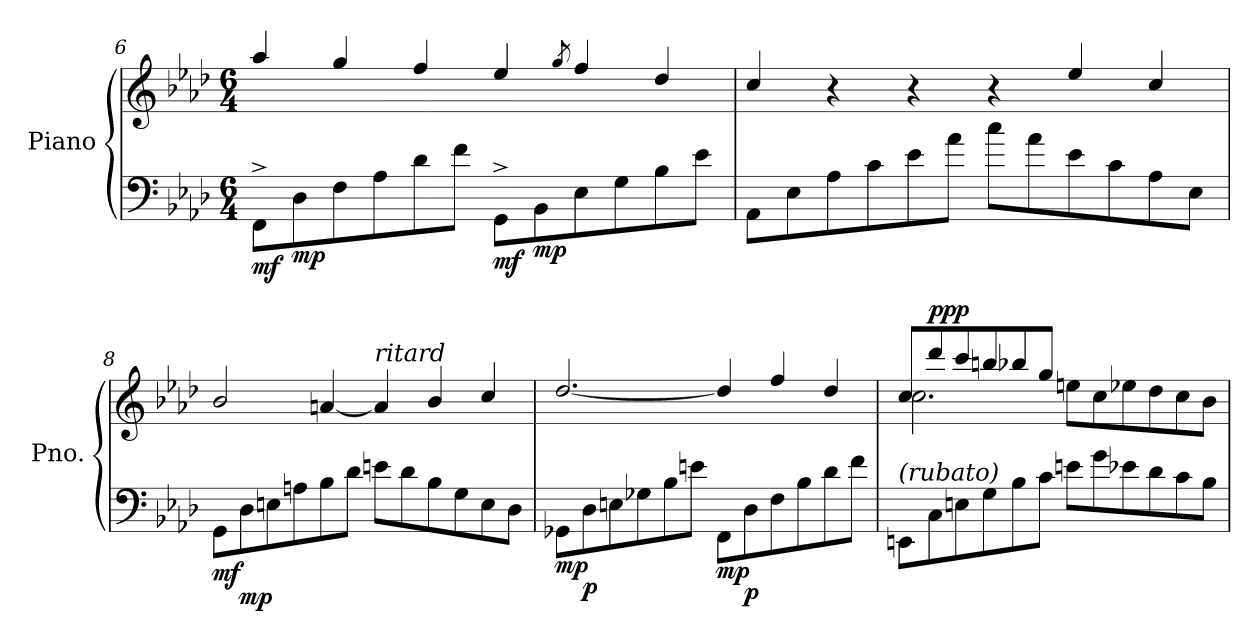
**kern	**kern	**dynam
*part1	*part1	*part1
*staff2	*staff1	*staff1/2
*I"Piano	*	*
*I'Pno.	*	*
*clefF4	*clefG2	*
*k[b-e-a-d-]	*k[b-e-a-d-]	*
*M6/4	*M6/4	*
=6	=6	=6
!	!	!LO:DY:b=2
8FF^\L	4aa-/	mf
!	!	!LO:DY:b=2
8D-\	.	mp
8F\	4gg/	.
8A-\	.	.
8d-\	4ff/	.
8f\J	.	.
!	!	!LO:DY:b=2
8GG^\L	4ee-/	mf
!	!	!LO:DY:b=2
8BB-\	.	mp
.	8qgg/	.
8E-\	4ff/	.
8G\	.	.
8B-\	4dd-/	.
8e-\J	.	.
!!LO:LB:g=z
=7	=7	=7
8AA-\L	4cc/	.
8E-\	.	.
8A-\	4r	.
8c\	.	.
8e-\	4r	.
8a-\J	.	.
8cc\L	4r	.
8a-\	.	.
8e-\	4ee-/	.
8c\	.	.
8A-\	4cc/	.
8E-\J	.	.
=8	=8	=8
!	!	!LO:DY:b=2
8GG\L	2b-/	mf
!	!	!LO:DY:b=2
8D-\	.	mp
8En\	.	.
8An\	.	.
8B-\	[4an/	.
8d-\J	.	.
!	!LO:TX:a:i:t=ritard	!
8en\L	4a/]	.
8d-\	.	.
!	!	!LO:DY:b=2
!	!	!LO:DY:n=1:a
8B-\	4b-/	p mp
8G\	.	.
8E\	4cc/	.
8D-\J	.	.
=9	=9	=9
!	!	!LO:DY:b=2
8GG-X\L	[2.dd-/	mp
!	!	!LO:DY:b=2
8D-\	.	p
8En\	.	.
8G-X\	.	.
8B-\	.	.
8en\J	.	.
*	*MM132	*
!	!	!LO:DY:b=2
8FF\L	4dd-/]	mp
!	!	!LO:DY:b=2
8D-\	.	p
8F\	4ff/	.
8B-\	.	.
8d-\	4dd-/	.
8f\J	.	.
!!LO:LB:g=z
=10	=10	=10
*	*^	*
!LO:TX:a:i:t=(rubato)	!	!	!
8EEn\L	8cc/L	2.cc\	.
*	*MM80	*	*
!	!	!	!LO:DY:b=2
!	!	!	!LO:DY:n=1:a
8C\	8ddd-/	.	pp p
8En\	8ccc/	.	.
*	*MM132	*	*
8G\	8bbn/	.	.
8B-\	8bb-X/	.	.
8c\J	8gg/J	.	.
8en\L	8een\L	4ryy	.
8g\	8cc\	.	.
8e-X\	8ee-X\	2ryy	.
8d-\	8dd-\	.	.
8c\	8cc\	.	.
8B-\J	8b-\J	.	.
*	*v	*v	*
=	=	=
*-	*-	*-
